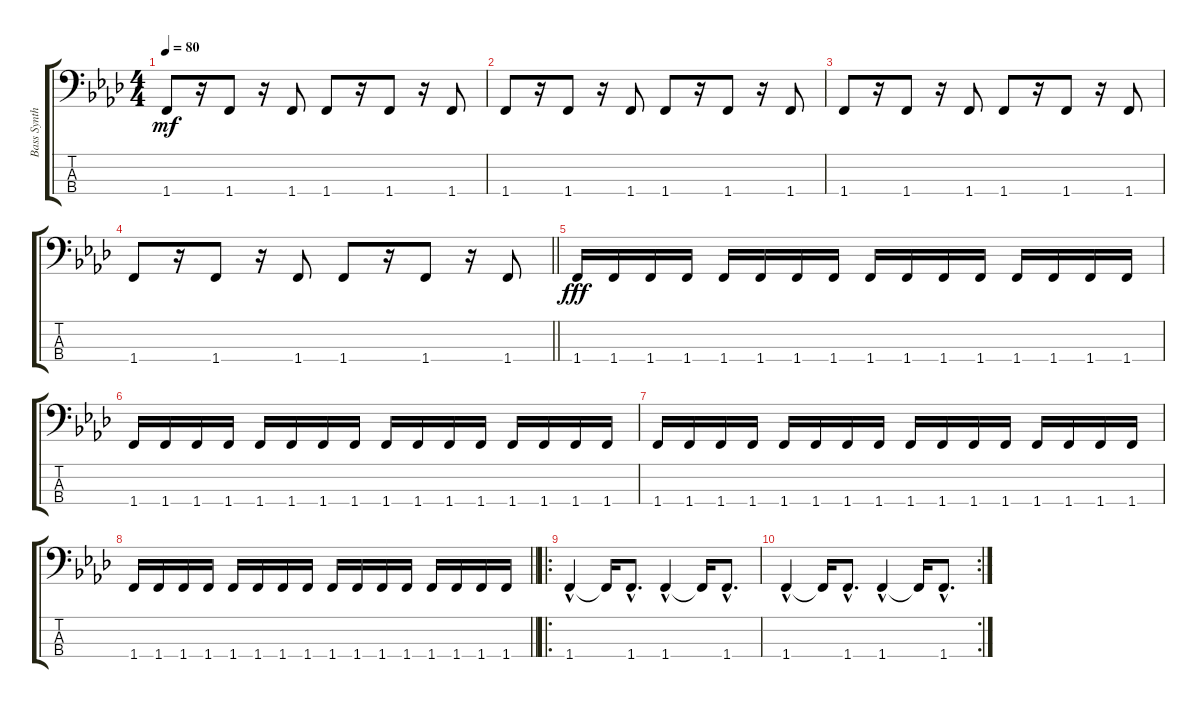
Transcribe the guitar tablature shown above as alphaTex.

\track ("Bass Synth" "Bass Synth") {instrument synthbass1}
\staff {score tabs}
\tuning (G2 D2 A1 E1) {hide}
\ts (4 4)
\tempo 80
\clef f4
\ks fminor
1.4.8{dy mf} r.16 1.4.8 r.16 1.4.8 1.4.8 r.16 1.4.8 r.16 1.4.8 |
1.4.8 r.16 1.4.8 r.16 1.4.8 1.4.8 r.16 1.4.8 r.16 1.4.8 |
1.4.8 r.16 1.4.8 r.16 1.4.8 1.4.8 r.16 1.4.8 r.16 1.4.8 |
\barLineRight lightlight
1.4.8 r.16 1.4.8 r.16 1.4.8 1.4.8 r.16 1.4.8 r.16 1.4.8 |
1.4.16{dy fff} 1.4.16 1.4.16 1.4.16 1.4.16 1.4.16 1.4.16 1.4.16 1.4.16 1.4.16 1.4.16 1.4.16 1.4.16 1.4.16 1.4.16 1.4.16 |
1.4.16 1.4.16 1.4.16 1.4.16 1.4.16 1.4.16 1.4.16 1.4.16 1.4.16 1.4.16 1.4.16 1.4.16 1.4.16 1.4.16 1.4.16 1.4.16 |
1.4.16 1.4.16 1.4.16 1.4.16 1.4.16 1.4.16 1.4.16 1.4.16 1.4.16 1.4.16 1.4.16 1.4.16 1.4.16 1.4.16 1.4.16 1.4.16 |
\barLineRight lightlight
1.4.16 1.4.16 1.4.16 1.4.16 1.4.16 1.4.16 1.4.16 1.4.16 1.4.16 1.4.16 1.4.16 1.4.16 1.4.16 1.4.16 1.4.16 1.4.16 |
\ro
1.4{hac}.4 1.4{t}.16 1.4{hac}.8{d} 1.4{hac}.4 1.4{t}.16 1.4{hac}.8{d} |
\rc 2
1.4{hac}.4 1.4{t}.16 1.4{hac}.8{d} 1.4{hac}.4 1.4{t}.16 1.4{hac}.8{d}
